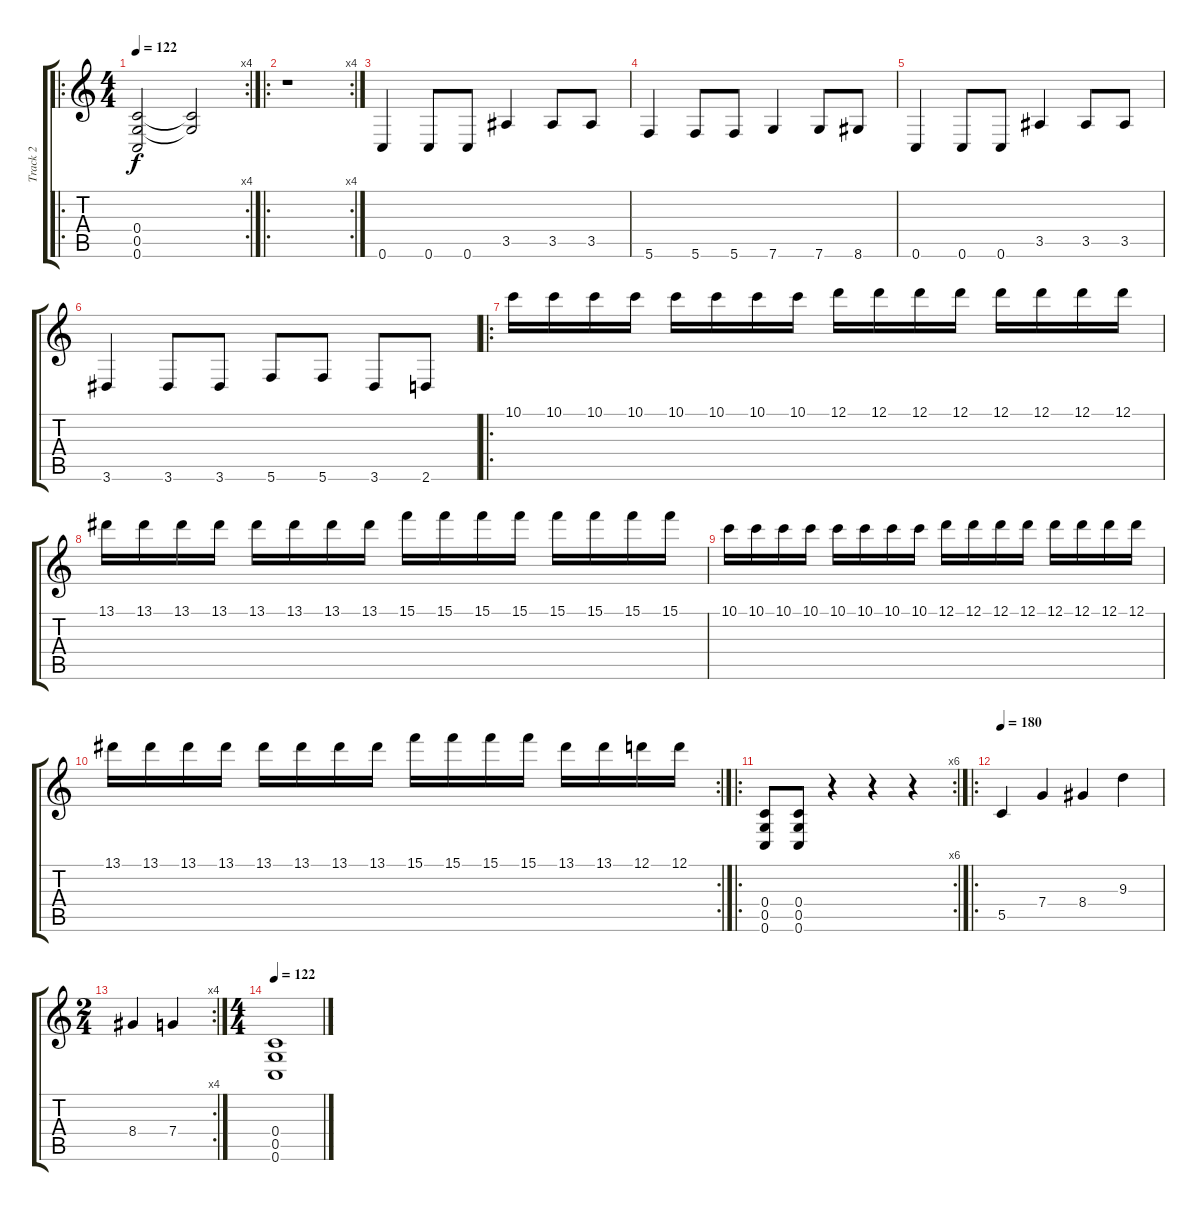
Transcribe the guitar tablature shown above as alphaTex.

\track ("Track 2" "Track 2") {instrument overdrivenguitar}
\staff {score tabs}
\tuning (D4 A3 F3 C3 G2 C2) {hide}
\ro
\rc 4
\ts (4 4)
\tempo 122
\clef g2
\ks c
(0.4 0.5 0.6).2{dy f} (0.4{t} 0.5{t}).2 |
\ro
\rc 4
r.1 |
0.6.4 0.6.8 0.6.8 3.5.4 3.5.8 3.5.8 |
5.6.4 5.6.8 5.6.8 7.6.4 7.6.8 8.6.8 |
0.6.4 0.6.8 0.6.8 3.5.4 3.5.8 3.5.8 |
3.6.4 3.6.8 3.6.8 5.6.8 5.6.8 3.6.8 2.6.8 |
\ro
10.1.16 10.1.16 10.1.16 10.1.16 10.1.16 10.1.16 10.1.16 10.1.16 12.1.16 12.1.16 12.1.16 12.1.16 12.1.16 12.1.16 12.1.16 12.1.16 |
13.1.16 13.1.16 13.1.16 13.1.16 13.1.16 13.1.16 13.1.16 13.1.16 15.1.16 15.1.16 15.1.16 15.1.16 15.1.16 15.1.16 15.1.16 15.1.16 |
10.1.16 10.1.16 10.1.16 10.1.16 10.1.16 10.1.16 10.1.16 10.1.16 12.1.16 12.1.16 12.1.16 12.1.16 12.1.16 12.1.16 12.1.16 12.1.16 |
\rc 2
13.1.16 13.1.16 13.1.16 13.1.16 13.1.16 13.1.16 13.1.16 13.1.16 15.1.16 15.1.16 15.1.16 15.1.16 13.1.16 13.1.16 12.1.16 12.1.16 |
\ro
\rc 6
(0.4 0.5 0.6).8 (0.4 0.5 0.6).8 r.4 r.4 r.4 |
\ro
\tempo 180
5.5.4 7.4.4 8.4.4 9.3.4 |
\rc 4
\ts (2 4)
8.4.4 7.4.4 |
\ts (4 4)
\tempo 122
(0.4 0.5 0.6).1
